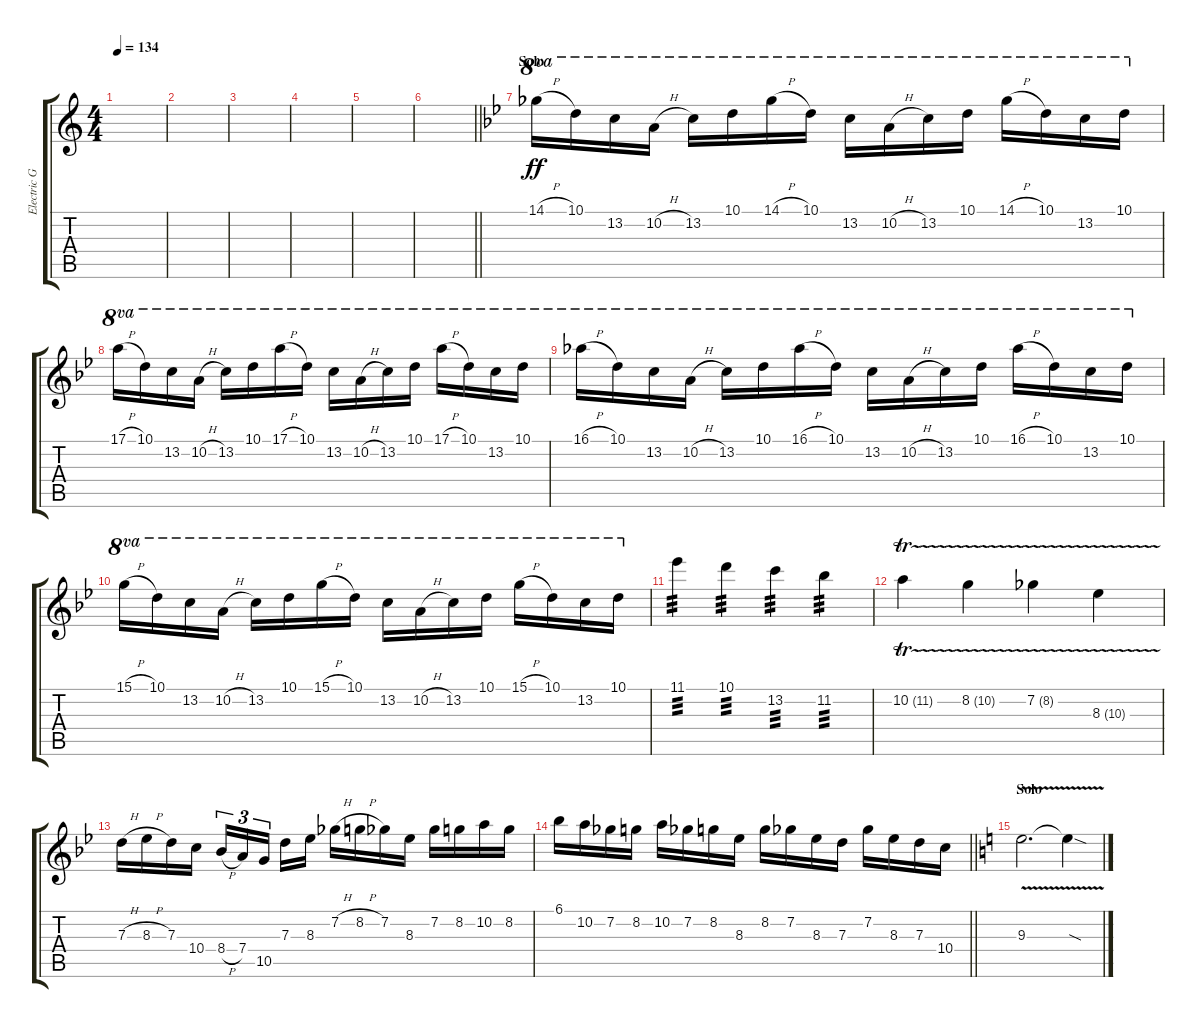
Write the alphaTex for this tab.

\track ("Electric Guitar" "Electric G") {instrument distortionguitar}
\staff {score tabs}
\tuning (E4 B3 G3 D3 A2 E2) {hide}
\ts (4 4)
\tempo 134
\clef g2
\ks c
|
|
|
|
|
\barLineRight lightlight
|
\section ("" "Solo")
\ks gminor
14.1{h}.16{ot 8va dy ff} 10.1.16{ot 8va} 13.2.16{ot 8va} 10.2{h}.16{ot 8va} 13.2.16{ot 8va} 10.1.16{ot 8va} 14.1{h}.16{ot 8va} 10.1.16{ot 8va} 13.2.16{ot 8va} 10.2{h}.16{ot 8va} 13.2.16{ot 8va} 10.1.16{ot 8va} 14.1{h}.16{ot 8va} 10.1.16{ot 8va} 13.2.16{ot 8va} 10.1.16{ot 8va} |
17.1{h}.16{ot 8va} 10.1.16{ot 8va} 13.2.16{ot 8va} 10.2{h}.16{ot 8va} 13.2.16{ot 8va} 10.1.16{ot 8va} 17.1{h}.16{ot 8va} 10.1.16{ot 8va} 13.2.16{ot 8va} 10.2{h}.16{ot 8va} 13.2.16{ot 8va} 10.1.16{ot 8va} 17.1{h}.16{ot 8va} 10.1.16{ot 8va} 13.2.16{ot 8va} 10.1.16{ot 8va} |
16.1{h}.16{ot 8va} 10.1.16{ot 8va} 13.2.16{ot 8va} 10.2{h}.16{ot 8va} 13.2.16{ot 8va} 10.1.16{ot 8va} 16.1{h}.16{ot 8va} 10.1.16{ot 8va} 13.2.16{ot 8va} 10.2{h}.16{ot 8va} 13.2.16{ot 8va} 10.1.16{ot 8va} 16.1{h}.16{ot 8va} 10.1.16{ot 8va} 13.2.16{ot 8va} 10.1.16{ot 8va} |
15.1{h}.16{ot 8va} 10.1.16{ot 8va} 13.2.16{ot 8va} 10.2{h}.16{ot 8va} 13.2.16{ot 8va} 10.1.16{ot 8va} 15.1{h}.16{ot 8va} 10.1.16{ot 8va} 13.2.16{ot 8va} 10.2{h}.16{ot 8va} 13.2.16{ot 8va} 10.1.16{ot 8va} 15.1{h}.16{ot 8va} 10.1.16{ot 8va} 13.2.16{ot 8va} 10.1.16{ot 8va} |
11.1.4{tp 3} 10.1.4{tp 3} 13.2.4{tp 3} 11.2.4{tp 3} |
10.2{tr (11 32)}.4 8.2{tr (10 32)}.4 7.2{tr (8 32)}.4 8.3{tr (10 32)}.4 |
7.3{h}.16 8.3{h}.16 7.3.16 10.4.16 8.4{h}.16{tu (3 2)} 7.4.16{tu (3 2)} 10.5.16{tu (3 2) beam splitsecondary} 7.3.16 8.3.16 7.2{h}.16 8.2{h}.16 7.2.16 8.3.16 7.2.16 8.2.16 10.2.16 8.2.16 |
\barLineRight lightlight
6.1.16 10.2.16 7.2.16 8.2.16 10.2.16 7.2.16 8.2.16 8.3.16 8.2.16 7.2.16 8.3.16 7.3.16 7.2.16 8.3.16 7.3.16 10.4.16 |
\section ("" "Solo")
\ks aminor
9.3{v}.2{d} 9.3{sod t}.4
